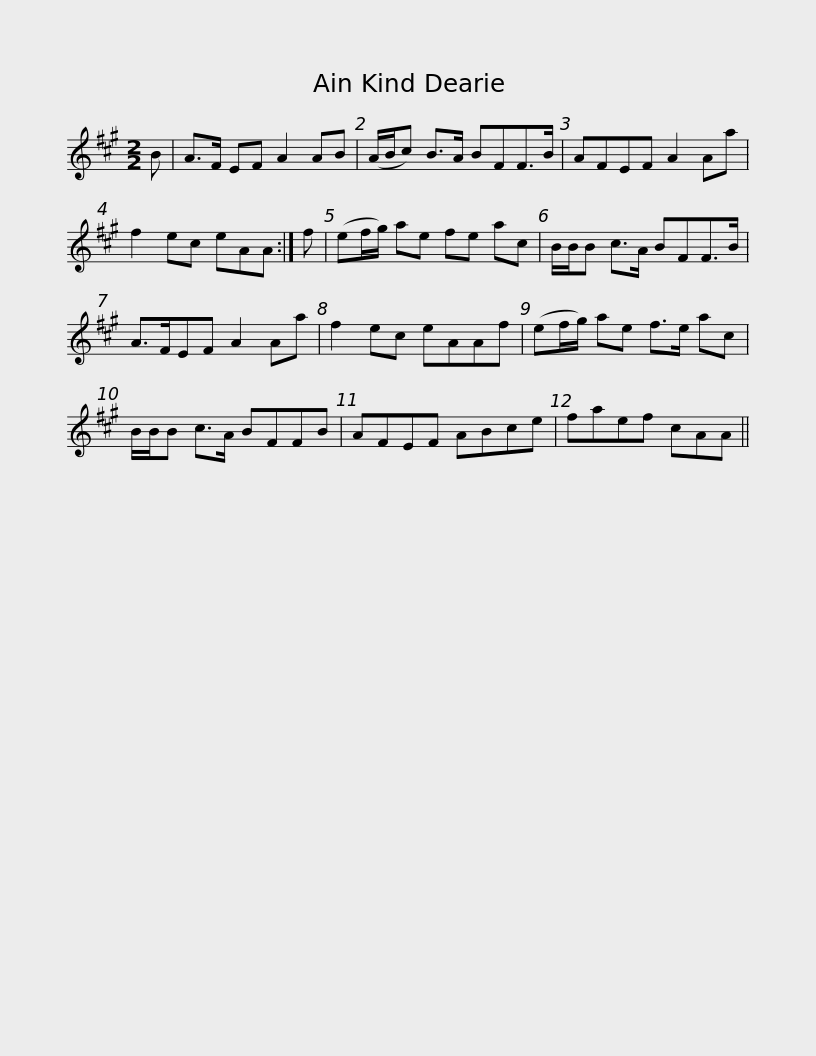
X:1
L:1/8
M:2/2
I:linebreak $
K:A
V:1 treble
V:1
 B | A>F EF A2 AB | (A/B/c) B>A BFF>B | AFEF A2 Aa | f2 ec eAA :| %5
 f | (ef/g/) ae fe ac |$ B/B/B c>A BFF>B | A>FEF A2 Aa | f2 ec eAAf | %10
 (ef/g/) ae f>e ac | B/B/B c>A BFFB |$ AFEF ABce | faef cAA || %14
